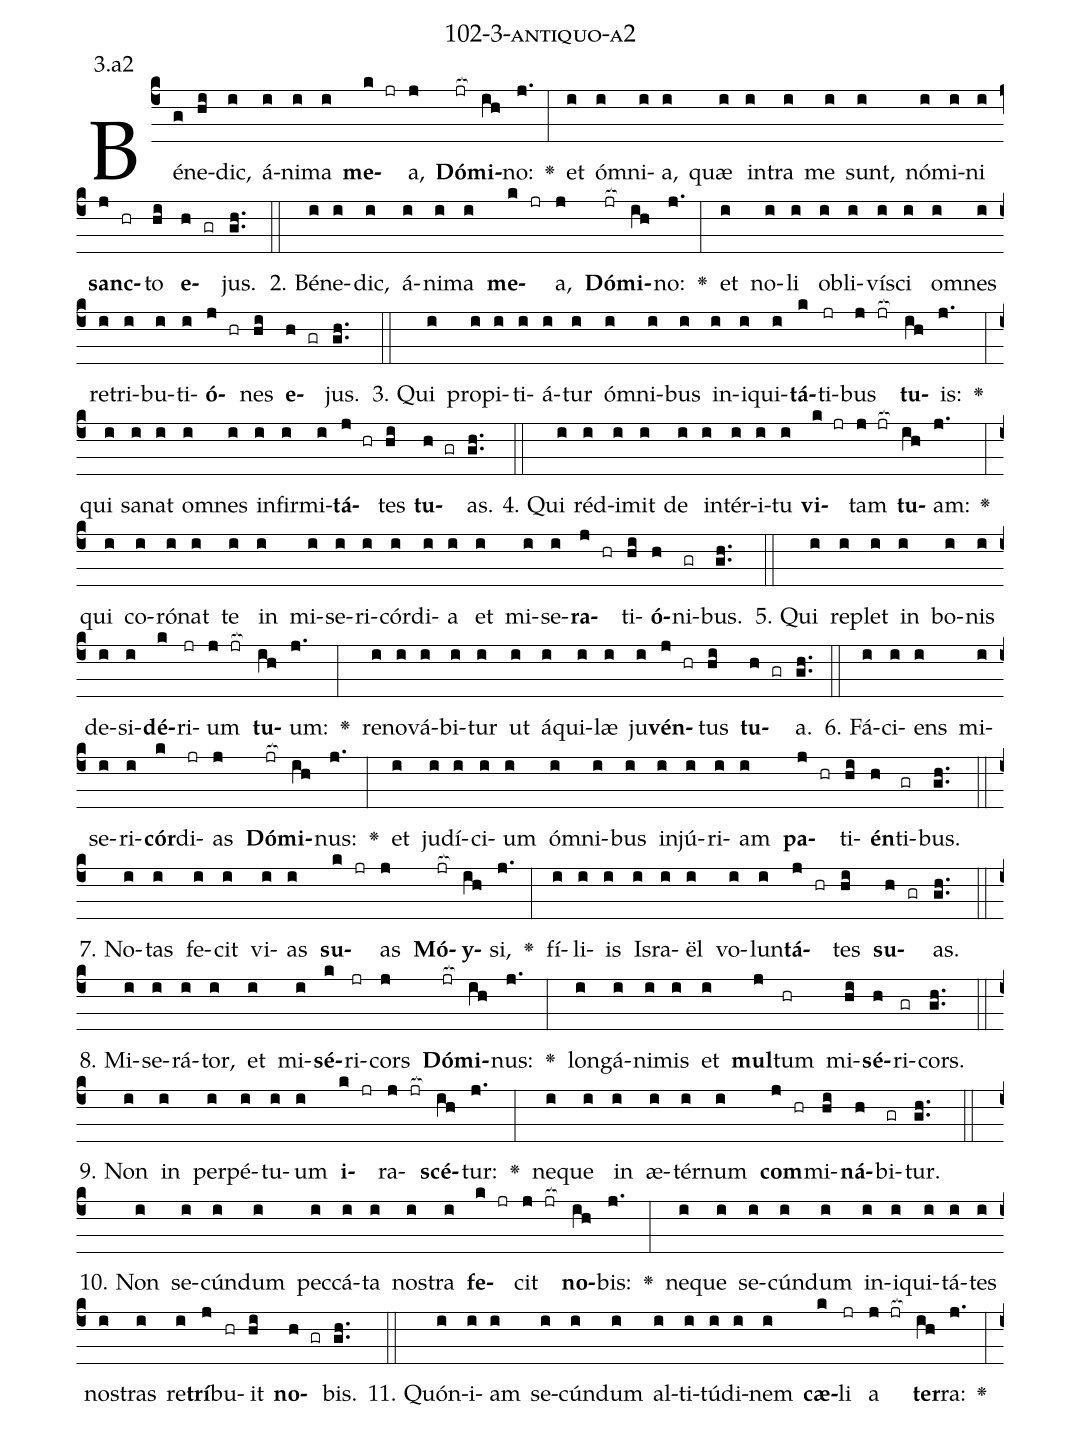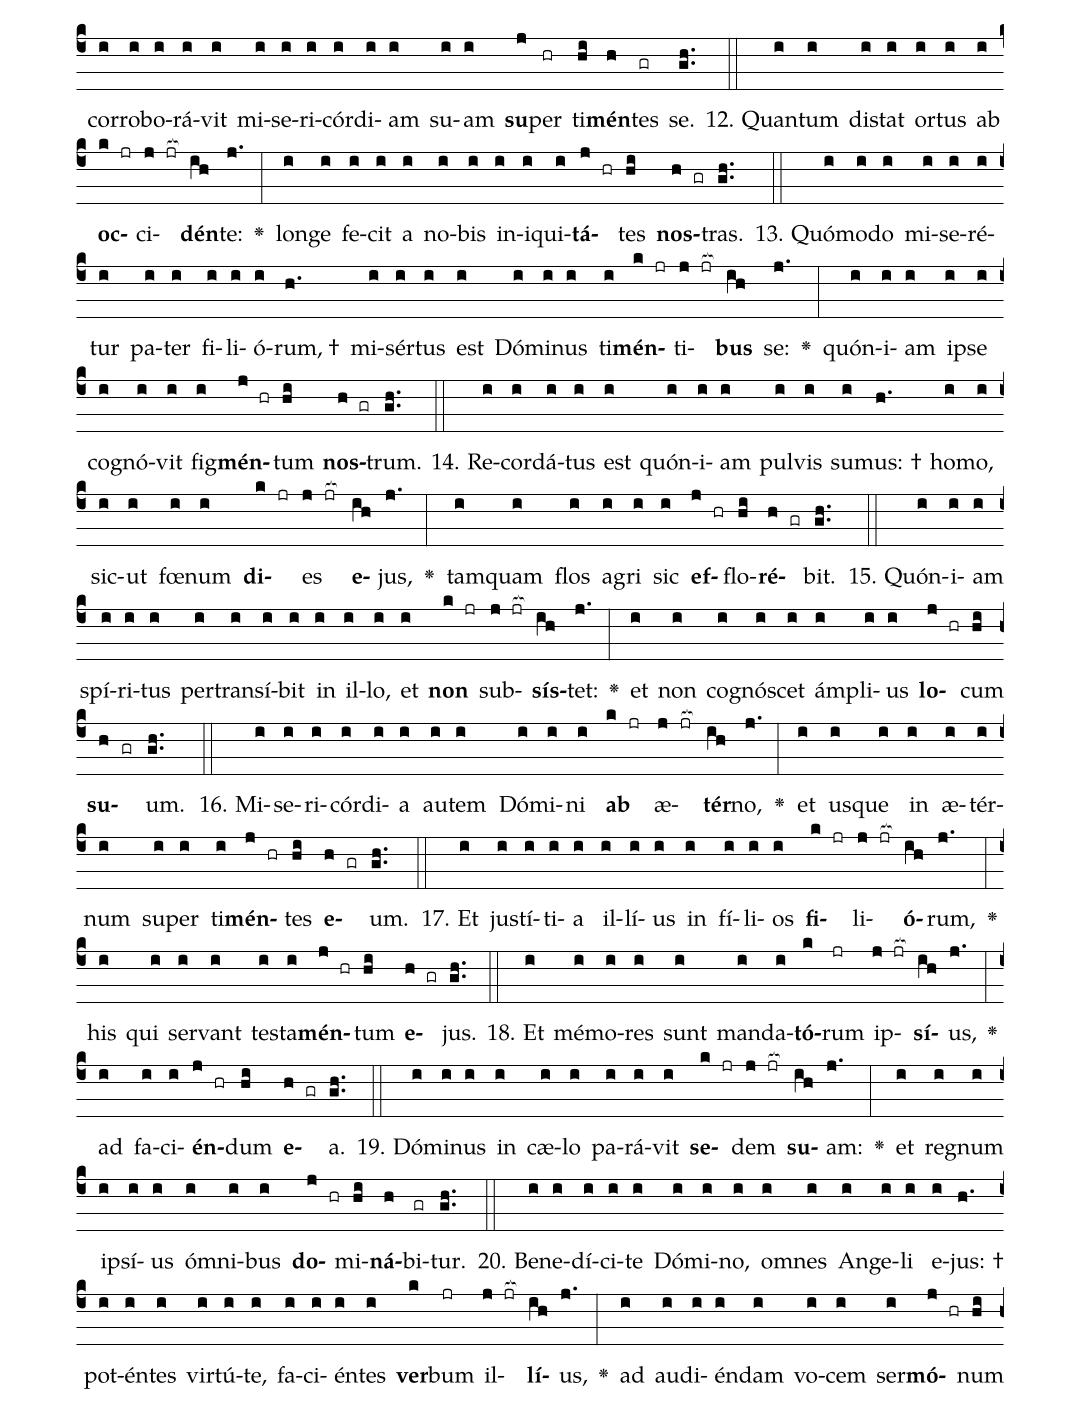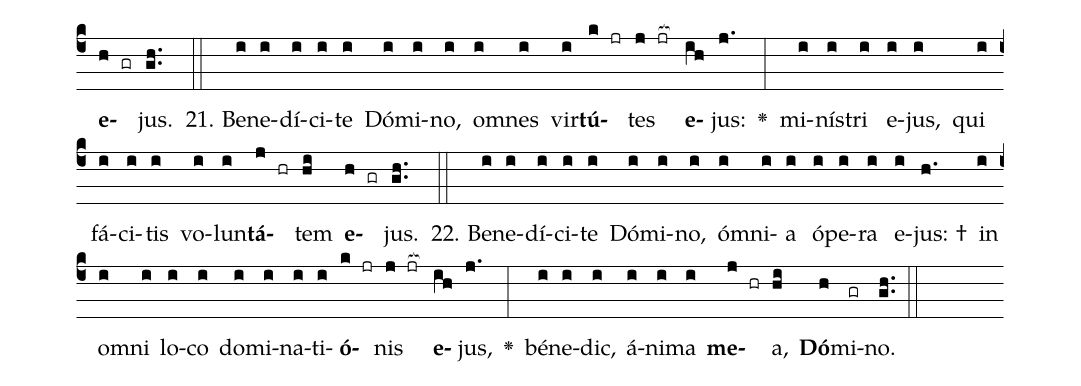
name: 102-3-antiquo-a2;
annotation: 3.a2;
%%
(c4)Bé(g)ne(hi)dic,(i) á(i)ni(i)ma(i) <b>me</b>(k jr)a,(j) <b>Dó</b>(jr[ocb:1{])<b>mi</b>(ih[ocb:0}])no:(j.) <v>\greheightstar</v>(:) et(i) óm(i)ni(i)a,(i) quæ(i) in(i)tra(i) me(i) sunt,(i) nó(i)mi(i)ni(i) <b>sanc</b>(j hr)to(hi) <b>e</b>(h gr)jus.(gh..) (::)
2. Bé(i)ne(i)dic,(i) á(i)ni(i)ma(i) <b>me</b>(k jr)a,(j) <b>Dó</b>(jr[ocb:1{])<b>mi</b>(ih[ocb:0}])no:(j.) <v>\greheightstar</v>(:) et(i) no(i)li(i) ob(i)li(i)ví(i)sci(i) om(i)nes(i) re(i)tri(i)bu(i)ti(i)<b>ó</b>(j hr)nes(hi) <b>e</b>(h gr)jus.(gh..) (::)
3. Qui(i) pro(i)pi(i)ti(i)á(i)tur(i) óm(i)ni(i)bus(i) in(i)i(i)qui(i)<b>tá</b>(k)ti(jr)bus(j jr[ocb:1{]) <b>tu</b>(ih[ocb:0}])is:(j.) <v>\greheightstar</v>(:) qui(i) sa(i)nat(i) om(i)nes(i) in(i)fir(i)mi(i)<b>tá</b>(j hr)tes(hi) <b>tu</b>(h gr)as.(gh..) (::)
4. Qui(i) réd(i)i(i)mit(i) de(i) in(i)tér(i)i(i)tu(i) <b>vi</b>(k jr)tam(j jr[ocb:1{]) <b>tu</b>(ih[ocb:0}])am:(j.) <v>\greheightstar</v>(:) qui(i) co(i)ró(i)nat(i) te(i) in(i) mi(i)se(i)ri(i)cór(i)di(i)a(i) et(i) mi(i)se(i)<b>ra</b>(j hr)ti(hi)<b>ó</b>(h)ni(gr)bus.(gh..) (::)
5. Qui(i) re(i)plet(i) in(i) bo(i)nis(i) de(i)si(i)<b>dé</b>(k)ri(jr)um(j jr[ocb:1{]) <b>tu</b>(ih[ocb:0}])um:(j.) <v>\greheightstar</v>(:) re(i)no(i)vá(i)bi(i)tur(i) ut(i) á(i)qui(i)læ(i) ju(i)<b>vén</b>(j hr)tus(hi) <b>tu</b>(h gr)a.(gh..) (::)
6. Fá(i)ci(i)ens(i) mi(i)se(i)ri(i)<b>cór</b>(k)di(jr)as(j) <b>Dó</b>(jr[ocb:1{])<b>mi</b>(ih[ocb:0}])nus:(j.) <v>\greheightstar</v>(:) et(i) ju(i)dí(i)ci(i)um(i) óm(i)ni(i)bus(i) in(i)jú(i)ri(i)am(i) <b>pa</b>(j hr)ti(hi)<b>én</b>(h)ti(gr)bus.(gh..) (::)
7. No(i)tas(i) fe(i)cit(i) vi(i)as(i) <b>su</b>(k jr)as(j) <b>Mó</b>(jr[ocb:1{])<b>y</b>(ih[ocb:0}])si,(j.) <v>\greheightstar</v>(:) fí(i)li(i)is(i) Is(i)ra(i)ël(i) vo(i)lun(i)<b>tá</b>(j hr)tes(hi) <b>su</b>(h gr)as.(gh..) (::)
8. Mi(i)se(i)rá(i)tor,(i) et(i) mi(i)<b>sé</b>(k)ri(jr)cors(j) <b>Dó</b>(jr[ocb:1{])<b>mi</b>(ih[ocb:0}])nus:(j.) <v>\greheightstar</v>(:) long(i)á(i)ni(i)mis(i) et(i) <b>mul</b>(j)tum(hr) mi(hi)<b>sé</b>(h)ri(gr)cors.(gh..) (::)
9. Non(i) in(i) per(i)pé(i)tu(i)um(i) <b>i</b>(k jr)ra(j jr[ocb:1{])<b>scé</b>(ih[ocb:0}])tur:(j.) <v>\greheightstar</v>(:) ne(i)que(i) in(i) æ(i)tér(i)num(i) <b>com</b>(j hr)mi(hi)<b>ná</b>(h)bi(gr)tur.(gh..) (::)
10. Non(i) se(i)cún(i)dum(i) pec(i)cá(i)ta(i) nos(i)tra(i) <b>fe</b>(k jr)cit(j jr[ocb:1{]) <b>no</b>(ih[ocb:0}])bis:(j.) <v>\greheightstar</v>(:) ne(i)que(i) se(i)cún(i)dum(i) in(i)i(i)qui(i)tá(i)tes(i) nos(i)tras(i) re(i)<b>trí</b>(j)bu(hr)it(hi) <b>no</b>(h gr)bis.(gh..) (::)
11. Quón(i)i(i)am(i) se(i)cún(i)dum(i) al(i)ti(i)tú(i)di(i)nem(i) <b>cæ</b>(k)li(jr) a(j jr[ocb:1{]) <b>ter</b>(ih[ocb:0}])ra:(j.) <v>\greheightstar</v>(:) cor(i)ro(i)bo(i)rá(i)vit(i) mi(i)se(i)ri(i)cór(i)di(i)am(i) su(i)am(i) <b>su</b>(j)per(hr) ti(hi)<b>mén</b>(h)tes(gr) se.(gh..) (::)
12. Quan(i)tum(i) di(i)stat(i) or(i)tus(i) ab(i) <b>oc</b>(k jr)ci(j jr[ocb:1{])<b>dén</b>(ih[ocb:0}])te:(j.) <v>\greheightstar</v>(:) lon(i)ge(i) fe(i)cit(i) a(i) no(i)bis(i) in(i)i(i)qui(i)<b>tá</b>(j hr)tes(hi) <b>nos</b>(h gr)tras.(gh..) (::)
13. Quó(i)mo(i)do(i) mi(i)se(i)ré(i)tur(i) pa(i)ter(i) fi(i)li(i)ó(i)rum, †(h.) mi(i)sér(i)tus(i) est(i) Dó(i)mi(i)nus(i) ti(i)<b>mén</b>(k jr)ti(j jr[ocb:1{])<b>bus</b>(ih[ocb:0}]) se:(j.) <v>\greheightstar</v>(:) quón(i)i(i)am(i) ip(i)se(i) co(i)gnó(i)vit(i) fig(i)<b>mén</b>(j hr)tum(hi) <b>nos</b>(h gr)trum.(gh..) (::)
14. Re(i)cor(i)dá(i)tus(i) est(i) quón(i)i(i)am(i) pul(i)vis(i) su(i)mus: †(h.) ho(i)mo,(i) sic(i)ut(i) fœ(i)num(i) <b>di</b>(k jr)es(j jr[ocb:1{]) <b>e</b>(ih[ocb:0}])jus,(j.) <v>\greheightstar</v>(:) tam(i)quam(i) flos(i) a(i)gri(i) sic(i) <b>ef</b>(j hr)flo(hi)<b>ré</b>(h gr)bit.(gh..) (::)
15. Quón(i)i(i)am(i) spí(i)ri(i)tus(i) per(i)trans(i)í(i)bit(i) in(i) il(i)lo,(i) et(i) <b>non</b>(k jr) sub(j jr[ocb:1{])<b>sís</b>(ih[ocb:0}])tet:(j.) <v>\greheightstar</v>(:) et(i) non(i) co(i)gnó(i)scet(i) ám(i)pli(i)us(i) <b>lo</b>(j hr)cum(hi) <b>su</b>(h gr)um.(gh..) (::)
16. Mi(i)se(i)ri(i)cór(i)di(i)a(i) au(i)tem(i) Dó(i)mi(i)ni(i) <b>ab</b>(k jr) æ(j jr[ocb:1{])<b>tér</b>(ih[ocb:0}])no,(j.) <v>\greheightstar</v>(:) et(i) us(i)que(i) in(i) æ(i)tér(i)num(i) su(i)per(i) ti(i)<b>mén</b>(j hr)tes(hi) <b>e</b>(h gr)um.(gh..) (::)
17. Et(i) jus(i)tí(i)ti(i)a(i) il(i)lí(i)us(i) in(i) fí(i)li(i)os(i) <b>fi</b>(k jr)li(j jr[ocb:1{])<b>ó</b>(ih[ocb:0}])rum,(j.) <v>\greheightstar</v>(:) his(i) qui(i) ser(i)vant(i) tes(i)ta(i)<b>mén</b>(j hr)tum(hi) <b>e</b>(h gr)jus.(gh..) (::)
18. Et(i) mé(i)mo(i)res(i) sunt(i) man(i)da(i)<b>tó</b>(k)rum(jr) ip(j jr[ocb:1{])<b>sí</b>(ih[ocb:0}])us,(j.) <v>\greheightstar</v>(:) ad(i) fa(i)ci(i)<b>én</b>(j hr)dum(hi) <b>e</b>(h gr)a.(gh..) (::)
19. Dó(i)mi(i)nus(i) in(i) cæ(i)lo(i) pa(i)rá(i)vit(i) <b>se</b>(k jr)dem(j jr[ocb:1{]) <b>su</b>(ih[ocb:0}])am:(j.) <v>\greheightstar</v>(:) et(i) re(i)gnum(i) ip(i)sí(i)us(i) óm(i)ni(i)bus(i) <b>do</b>(j hr)mi(hi)<b>ná</b>(h)bi(gr)tur.(gh..) (::)
20. Be(i)ne(i)dí(i)ci(i)te(i) Dó(i)mi(i)no,(i) om(i)nes(i) An(i)ge(i)li(i) e(i)jus: †(h.) pot(i)én(i)tes(i) vir(i)tú(i)te,(i) fa(i)ci(i)én(i)tes(i) <b>ver</b>(k)bum(jr) il(j jr[ocb:1{])<b>lí</b>(ih[ocb:0}])us,(j.) <v>\greheightstar</v>(:) ad(i) au(i)di(i)én(i)dam(i) vo(i)cem(i) ser(i)<b>mó</b>(j hr)num(hi) <b>e</b>(h gr)jus.(gh..) (::)
21. Be(i)ne(i)dí(i)ci(i)te(i) Dó(i)mi(i)no,(i) om(i)nes(i) vir(i)<b>tú</b>(k jr)tes(j jr[ocb:1{]) <b>e</b>(ih[ocb:0}])jus:(j.) <v>\greheightstar</v>(:) mi(i)nís(i)tri(i) e(i)jus,(i) qui(i) fá(i)ci(i)tis(i) vo(i)lun(i)<b>tá</b>(j hr)tem(hi) <b>e</b>(h gr)jus.(gh..) (::)
22. Be(i)ne(i)dí(i)ci(i)te(i) Dó(i)mi(i)no,(i) óm(i)ni(i)a(i) ó(i)pe(i)ra(i) e(i)jus: †(h.) in(i) om(i)ni(i) lo(i)co(i) do(i)mi(i)na(i)ti(i)<b>ó</b>(k jr)nis(j jr[ocb:1{]) <b>e</b>(ih[ocb:0}])jus,(j.) <v>\greheightstar</v>(:) bé(i)ne(i)dic,(i) á(i)ni(i)ma(i) <b>me</b>(j hr)a,(hi) <b>Dó</b>(h)mi(gr)no.(gh..) (::)
